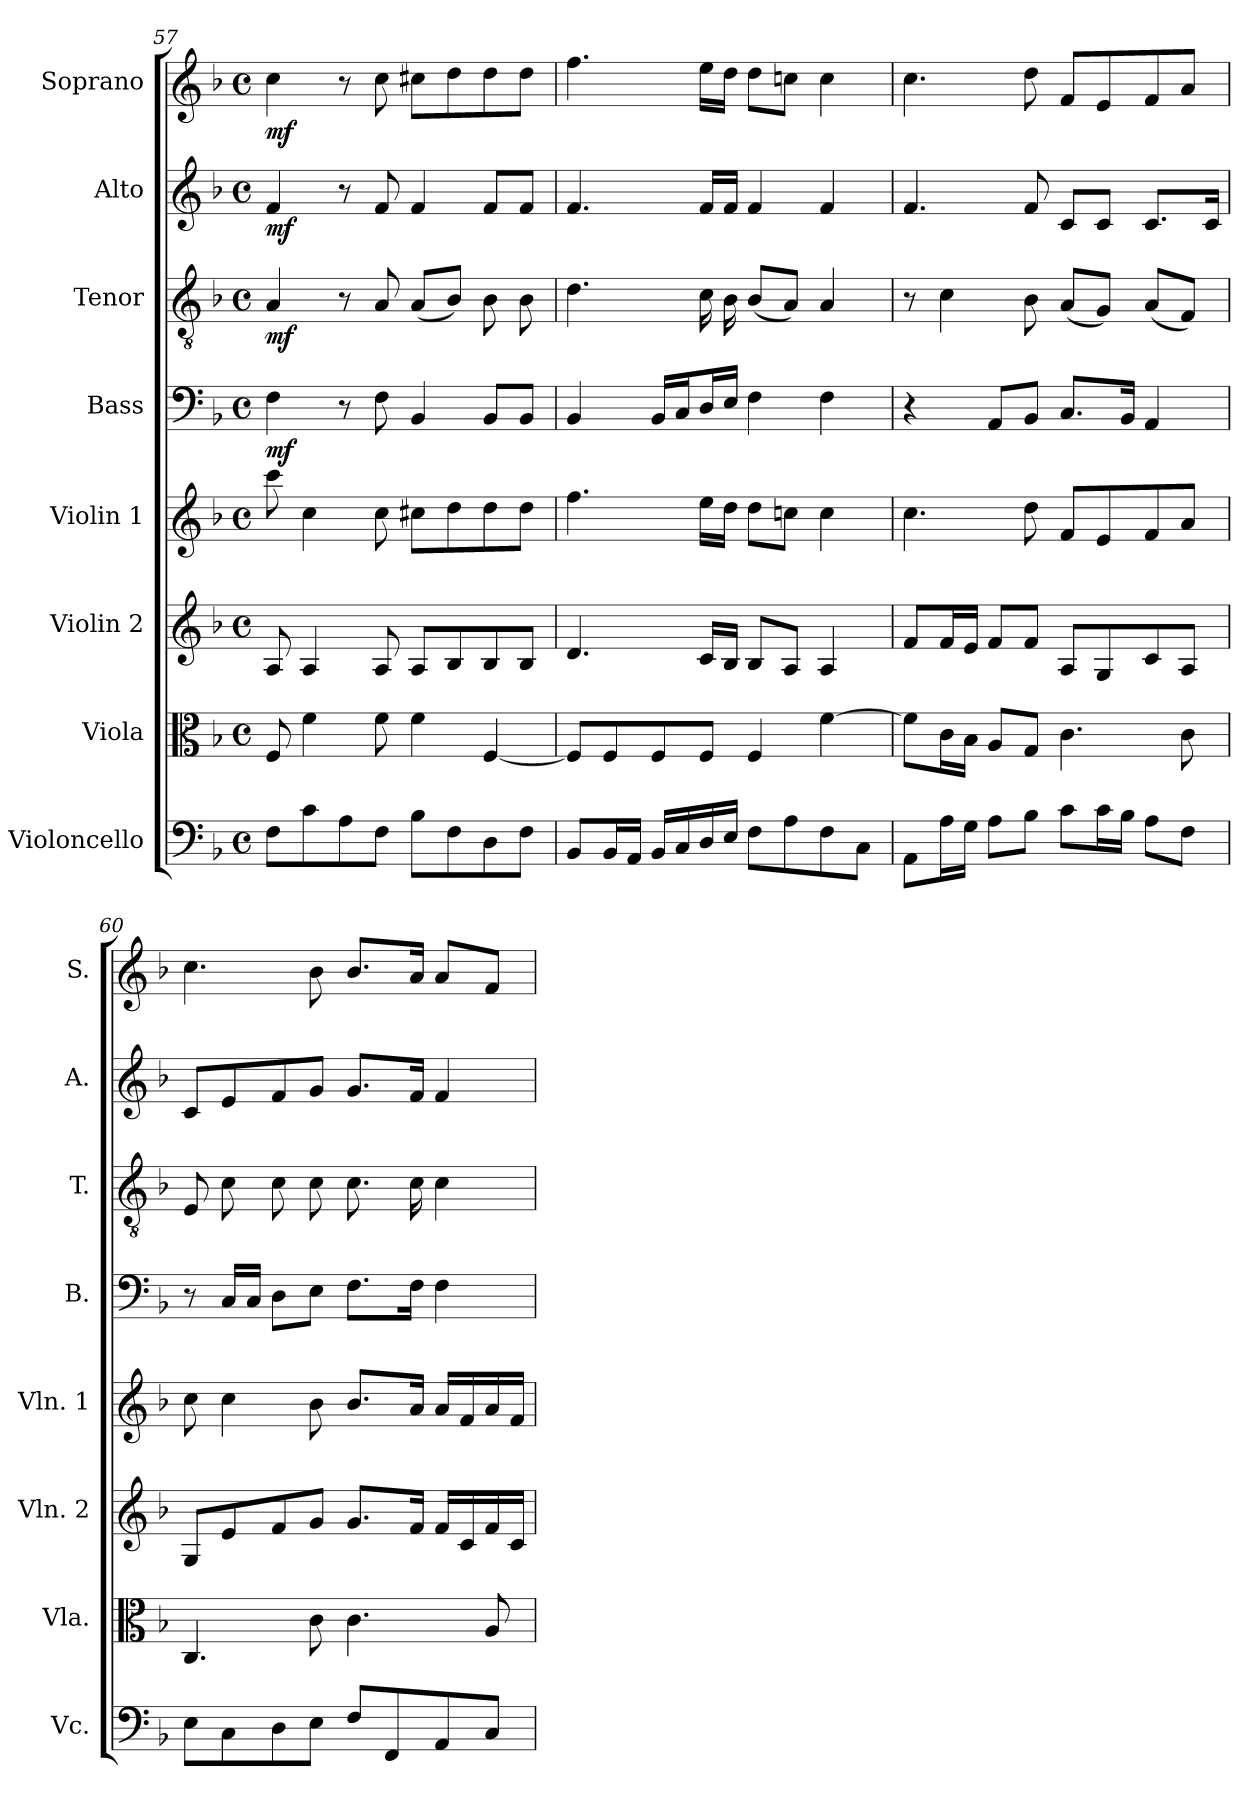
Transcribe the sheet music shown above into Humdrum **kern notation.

**kern	**kern	**kern	**kern	**kern	**dynam	**kern	**dynam	**kern	**dynam	**kern	**dynam
*part8	*part7	*part6	*part5	*part4	*part4	*part3	*part3	*part2	*part2	*part1	*part1
*staff8	*staff7	*staff6	*staff5	*staff4	*staff4	*staff3	*staff3	*staff2	*staff2	*staff1	*staff1
*I"Violoncello	*I"Viola	*I"Violin 2	*I"Violin 1	*I"Bass	*	*I"Tenor	*	*I"Alto	*	*I"Soprano	*
*I'Vc.	*I'Vla.	*I'Vln. 2	*I'Vln. 1	*I'B.	*	*I'T.	*	*I'A.	*	*I'S.	*
*clefF4	*clefC3	*clefG2	*clefG2	*clefF4	*	*clefGv2	*	*clefG2	*	*clefG2	*
*	*	*	*	*	*	*ITrd7c12	*	*	*	*	*
*k[b-]	*k[b-]	*k[b-]	*k[b-]	*k[b-]	*	*k[b-]	*	*k[b-]	*	*k[b-]	*
*F:	*F:	*F:	*F:	*F:	*	*F:	*	*F:	*	*F:	*
*M4/4	*M4/4	*M4/4	*M4/4	*M4/4	*	*M4/4	*	*M4/4	*	*M4/4	*
*met(c)	*met(c)	*met(c)	*met(c)	*met(c)	*	*met(c)	*	*met(c)	*	*met(c)	*
=57	=57	=57	=57	=57	=57	=57	=57	=57	=57	=57	=57
8Fi\L	8Fi/	8Ai/	8ccci\	4Fi\	mf	4AAi/	mf	4fi/	mf	4cci\	mf
8ci\	4fi\	4Ai/	4cci\	.	.	.	.	.	.	.	.
8Ai\	.	.	.	8r	.	8r	.	8r	.	8r	.
8Fi\J	8fi\	8Ai/	8cci\	8Fi\	.	8AAi/	.	8fi/	.	8cci\	.
8B-i\L	4fi\	8Ai/L	8cc#Xi\L	4BB-i/	.	(8AAi/L	.	4fi/	.	8cc#Xi\L	.
8Fi\	.	8B-i/	8ddi\	.	.	8BB-i/J)	.	.	.	8ddi\	.
8Di\	[<4Fi/	8B-i/	8ddi\	8BB-i/L	.	8BB-i\	.	8fi/L	.	8ddi\	.
8Fi\J	.	8B-i/J	8ddi\J	8BB-i/J	.	8BB-i\	.	8fi/J	.	8ddi\J	.
!!LO:PB:g=z
=58	=58	=58	=58	=58	=58	=58	=58	=58	=58	=58	=58
8BB-i/L	8Fi/L]	4.di/	4.ffi\	4BB-i/	.	4.Di\	.	4.fi/	.	4.ffi\	.
16BB-i/L	8Fi/	.	.	.	.	.	.	.	.	.	.
16AAi/JJ	.	.	.	.	.	.	.	.	.	.	.
16BB-i/LL	8Fi/	.	.	16BB-i/LL	.	.	.	.	.	.	.
16Ci/	.	.	.	16Ci/J	.	.	.	.	.	.	.
16Di/	8Fi/J	16ci/LL	16eei\LL	16Di/L	.	16Ci\	.	16fi/LL	.	16eei\LL	.
16Ei/JJ	.	16B-i/JJ	16ddi\JJ	16Ei/JJ	.	16BB-i\	.	16fi/JJ	.	16ddi\JJ	.
8Fi\L	4Fi/	8B-i/L	8ddi\L	4Fi\	.	(8BB-i/L	.	4fi/	.	8ddi\L	.
8Ai\	.	8Ai/J	8ccni\J	.	.	8AAi/J)	.	.	.	8ccni\J	.
8Fi\	[>4fi\	4Ai/	4cci\	4Fi\	.	4AAi/	.	4fi/	.	4cci\	.
8Ci\J	.	.	.	.	.	.	.	.	.	.	.
=59	=59	=59	=59	=59	=59	=59	=59	=59	=59	=59	=59
8AAi\L	8fi\L]	8fi/L	4.cci\	4r	.	8r	.	4.fi/	.	4.cci\	.
16Ai\L	16ci\L	16fi/L	.	.	.	4Ci\	.	.	.	.	.
16Gi\JJ	16B-i\JJ	16ei/JJ	.	.	.	.	.	.	.	.	.
8Ai\L	8Ai/L	8fi/L	.	8AAi/L	.	.	.	.	.	.	.
8B-i\J	8Gi/J	8fi/J	8ddi\	8BB-i/J	.	8BB-i\	.	8fi/	.	8ddi\	.
8ci\L	4.ci\	8Ai/L	8fi/L	8.Ci/L	.	(8AAi/L	.	8ci/L	.	8fi/L	.
16ci\L	.	8Gi/	8ei/	.	.	8GGi/J)	.	8ci/J	.	8ei/	.
16B-i\JJ	.	.	.	16BB-i/Jk	.	.	.	.	.	.	.
8Ai\L	.	8ci/	8fi/	4AAi/	.	(8AAi/L	.	8.ci/L	.	8fi/	.
8Fi\J	8ci\	8Ai/J	8ai/J	.	.	8FFi/J)	.	.	.	8ai/J	.
.	.	.	.	.	.	.	.	16ci/Jk	.	.	.
=60	=60	=60	=60	=60	=60	=60	=60	=60	=60	=60	=60
8Ei\L	4.Ci/	8Gi/L	8cci\	8r	.	8EEi/	.	8ci/L	.	4.cci\	.
8Ci\	.	8ei/	4cci\	16Ci/LL	.	8Ci\	.	8ei/	.	.	.
.	.	.	.	16Ci/JJ	.	.	.	.	.	.	.
8Di\	.	8fi/	.	8Di\L	.	8Ci\	.	8fi/	.	.	.
8Ei\J	8ci\	8gi/J	8b-i\	8Ei\J	.	8Ci\	.	8gi/J	.	8b-i\	.
8Fi/L	4.ci\	8.gi/L	8.b-i/L	8.Fi\L	.	8.Ci\	.	8.gi/L	.	8.b-i/L	.
8FFi/	.	.	.	.	.	.	.	.	.	.	.
.	.	16fi/Jk	16ai/Jk	16Fi\Jk	.	16Ci\	.	16fi/Jk	.	16ai/Jk	.
8AAi/	.	16fi/LL	16ai/LL	4Fi\	.	4Ci\	.	4fi/	.	8ai/L	.
.	.	16ci/	16fi/	.	.	.	.	.	.	.	.
8Ci/J	8Ai/	16fi/	16ai/	.	.	.	.	.	.	8fi/J	.
.	.	16ci/JJ	16fi/JJ	.	.	.	.	.	.	.	.
=	=	=	=	=	=	=	=	=	=	=	=
*-	*-	*-	*-	*-	*-	*-	*-	*-	*-	*-	*-
